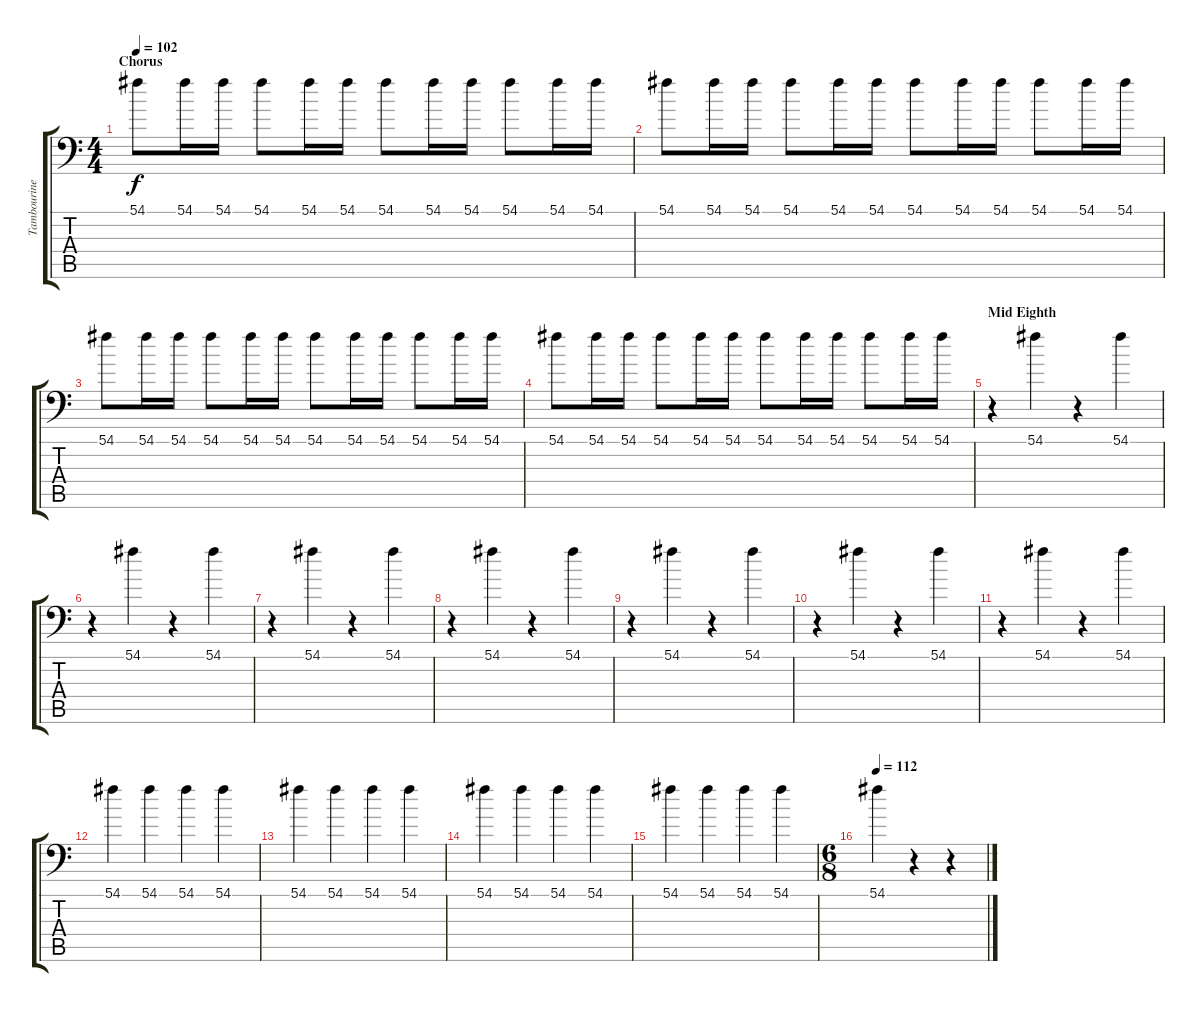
\track ("Tambourine" "Tambourine") {instrument acousticgrandpiano}
\staff {score tabs}
\tuning (C-1 C-1 C-1 C-1 C-1 C-1) {hide}
\ts (4 4)
\section ("" "Chorus")
\tempo 102
\clef f4
\ks c
54.1.8{dy f} 54.1.16 54.1.16 54.1.8 54.1.16 54.1.16 54.1.8 54.1.16 54.1.16 54.1.8 54.1.16 54.1.16 |
54.1.8 54.1.16 54.1.16 54.1.8 54.1.16 54.1.16 54.1.8 54.1.16 54.1.16 54.1.8 54.1.16 54.1.16 |
54.1.8 54.1.16 54.1.16 54.1.8 54.1.16 54.1.16 54.1.8 54.1.16 54.1.16 54.1.8 54.1.16 54.1.16 |
54.1.8 54.1.16 54.1.16 54.1.8 54.1.16 54.1.16 54.1.8 54.1.16 54.1.16 54.1.8 54.1.16 54.1.16 |
\section ("" "Mid Eighth")
r.4 54.1.4 r.4 54.1.4 |
r.4 54.1.4 r.4 54.1.4 |
r.4 54.1.4 r.4 54.1.4 |
r.4 54.1.4 r.4 54.1.4 |
r.4 54.1.4 r.4 54.1.4 |
r.4 54.1.4 r.4 54.1.4 |
r.4 54.1.4 r.4 54.1.4 |
54.1.4 54.1.4 54.1.4 54.1.4 |
54.1.4 54.1.4 54.1.4 54.1.4 |
54.1.4 54.1.4 54.1.4 54.1.4 |
54.1.4 54.1.4 54.1.4 54.1.4 |
\ts (6 8)
\tempo 112
54.1.4 r.4 r.4
